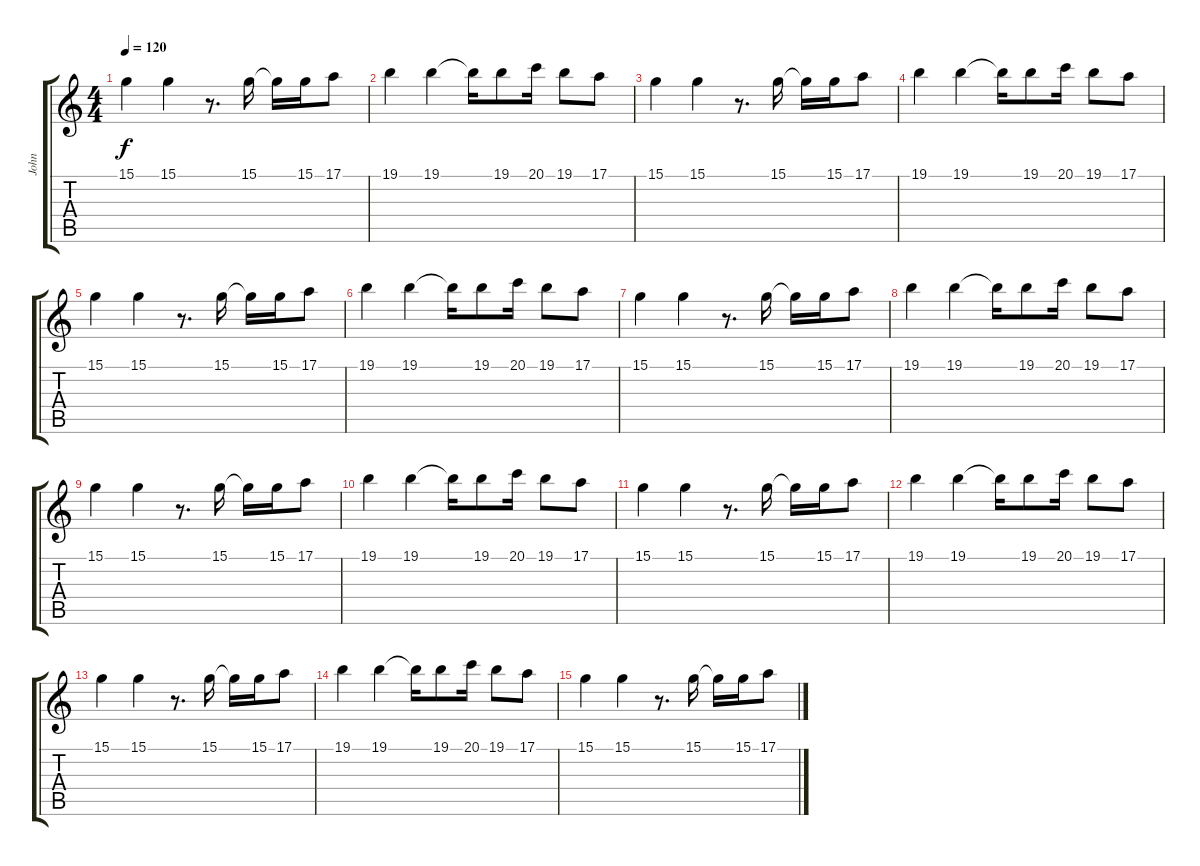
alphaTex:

\track ("John" "John") {instrument clarinet}
\staff {score tabs}
\tuning (E4 B3 G3 D3 A2 E2) {hide}
\ts (4 4)
\tempo 120
\clef g2
\ks c
15.1.4{dy f} 15.1.4 r.8{d} 15.1.16 15.1{t}.16 15.1.16 17.1.8 |
19.1.4 19.1.4 19.1{t}.16 19.1.8 20.1.16 19.1.8 17.1.8 |
15.1.4 15.1.4 r.8{d} 15.1.16 15.1{t}.16 15.1.16 17.1.8 |
19.1.4{volume 12 instrument whistle} 19.1.4 19.1{t}.16 19.1.8 20.1.16 19.1.8 17.1.8 |
15.1.4{volume 11} 15.1.4 r.8{d} 15.1.16 15.1{t}.16 15.1.16 17.1.8 |
19.1.4{volume 10} 19.1.4 19.1{t}.16 19.1.8 20.1.16 19.1.8 17.1.8 |
15.1.4{volume 9} 15.1.4 r.8{d} 15.1.16 15.1{t}.16 15.1.16 17.1.8 |
19.1.4{volume 8} 19.1.4 19.1{t}.16 19.1.8 20.1.16 19.1.8 17.1.8 |
15.1.4{volume 7} 15.1.4 r.8{d} 15.1.16 15.1{t}.16 15.1.16 17.1.8 |
19.1.4{volume 6} 19.1.4 19.1{t}.16 19.1.8 20.1.16 19.1.8 17.1.8 |
15.1.4{volume 5} 15.1.4 r.8{d} 15.1.16 15.1{t}.16 15.1.16 17.1.8 |
19.1.4{volume 4} 19.1.4 19.1{t}.16 19.1.8 20.1.16 19.1.8 17.1.8 |
15.1.4{volume 3} 15.1.4 r.8{d} 15.1.16 15.1{t}.16 15.1.16 17.1.8 |
19.1.4{volume 2} 19.1.4 19.1{t}.16 19.1.8 20.1.16 19.1.8 17.1.8 |
15.1.4{volume 1} 15.1.4 r.8{d} 15.1.16 15.1{t}.16 15.1.16 17.1.8
